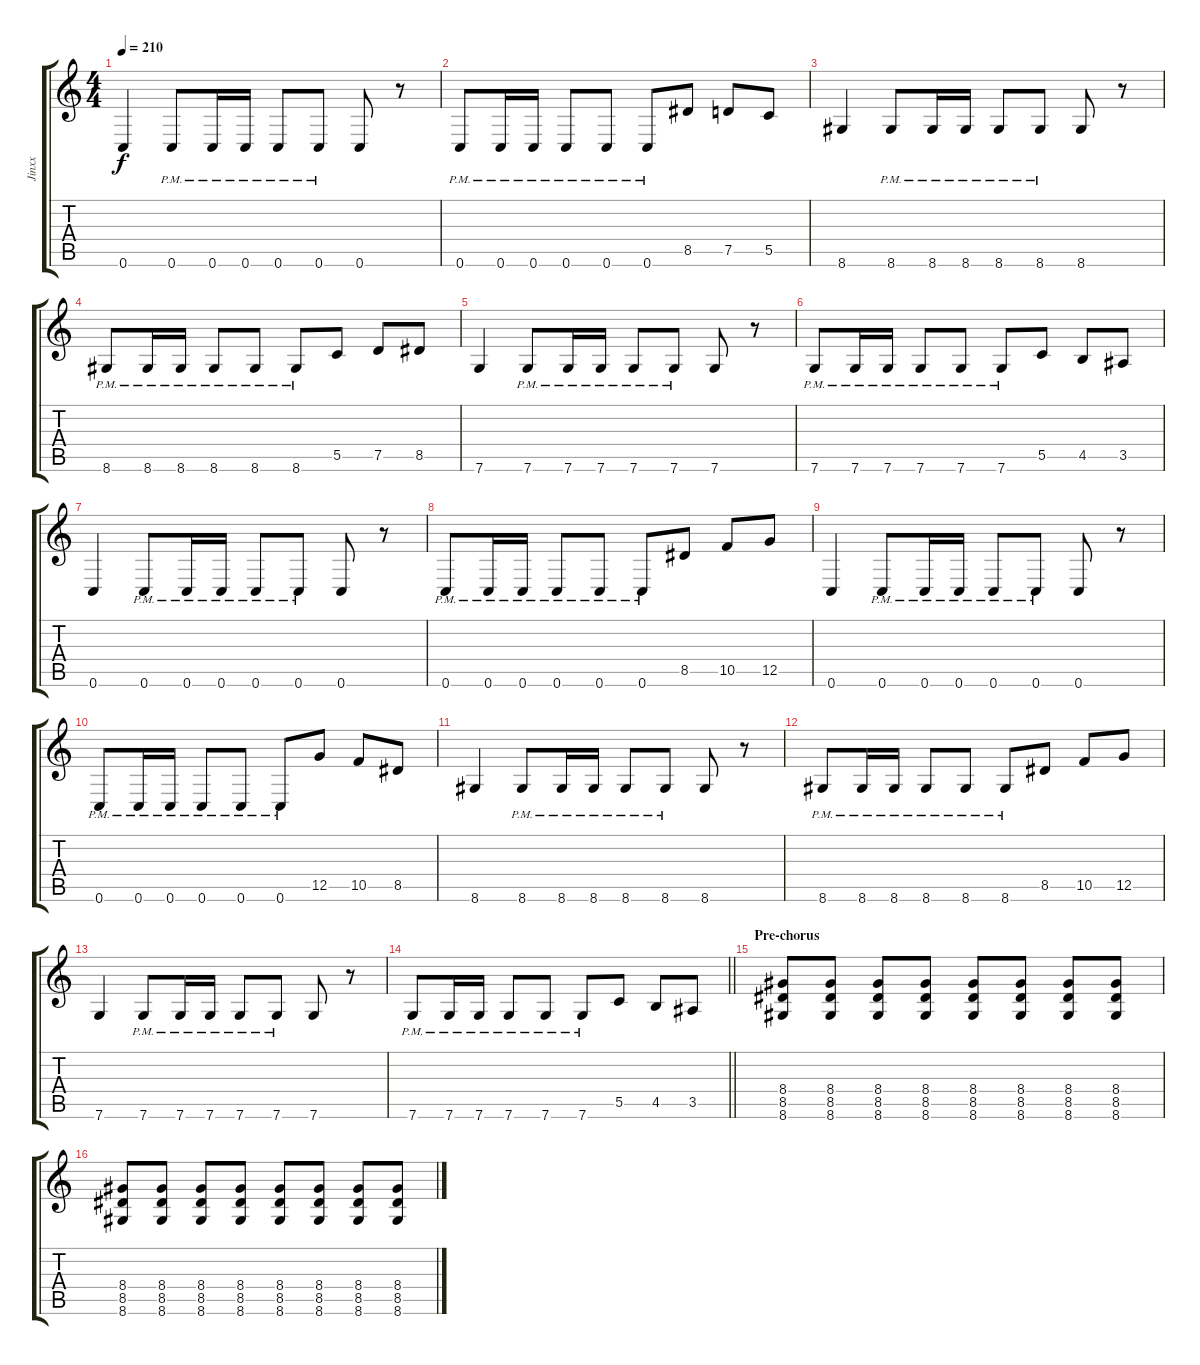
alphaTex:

\track ("Jinxx" "Jinxx") {instrument distortionguitar}
\staff {score tabs}
\tuning (D4 A3 F3 C3 G2 C2) {hide}
\ts (4 4)
\tempo 210
\clef g2
\ks c
0.6.4{dy f} 0.6{pm}.8 0.6{pm}.16 0.6{pm}.16 0.6{pm}.8 0.6{pm}.8 0.6.8 r.8 |
0.6{pm}.8 0.6{pm}.16 0.6{pm}.16 0.6{pm}.8 0.6{pm}.8 0.6{pm}.8 8.5.8 7.5.8 5.5.8 |
8.6.4 8.6{pm}.8 8.6{pm}.16 8.6{pm}.16 8.6{pm}.8 8.6{pm}.8 8.6.8 r.8 |
8.6{pm}.8 8.6{pm}.16 8.6{pm}.16 8.6{pm}.8 8.6{pm}.8 8.6{pm}.8 5.5.8 7.5.8 8.5.8 |
7.6.4 7.6{pm}.8 7.6{pm}.16 7.6{pm}.16 7.6{pm}.8 7.6{pm}.8 7.6.8 r.8 |
7.6{pm}.8 7.6{pm}.16 7.6{pm}.16 7.6{pm}.8 7.6{pm}.8 7.6{pm}.8 5.5.8 4.5.8 3.5.8 |
0.6.4 0.6{pm}.8 0.6{pm}.16 0.6{pm}.16 0.6{pm}.8 0.6{pm}.8 0.6.8 r.8 |
0.6{pm}.8 0.6{pm}.16 0.6{pm}.16 0.6{pm}.8 0.6{pm}.8 0.6{pm}.8 8.5.8 10.5.8 12.5.8 |
0.6.4 0.6{pm}.8 0.6{pm}.16 0.6{pm}.16 0.6{pm}.8 0.6{pm}.8 0.6.8 r.8 |
0.6{pm}.8 0.6{pm}.16 0.6{pm}.16 0.6{pm}.8 0.6{pm}.8 0.6{pm}.8 12.5.8 10.5.8 8.5.8 |
8.6.4 8.6{pm}.8 8.6{pm}.16 8.6{pm}.16 8.6{pm}.8 8.6{pm}.8 8.6.8 r.8 |
8.6{pm}.8 8.6{pm}.16 8.6{pm}.16 8.6{pm}.8 8.6{pm}.8 8.6{pm}.8 8.5.8 10.5.8 12.5.8 |
7.6.4 7.6{pm}.8 7.6{pm}.16 7.6{pm}.16 7.6{pm}.8 7.6{pm}.8 7.6.8 r.8 |
\barLineRight lightlight
7.6{pm}.8 7.6{pm}.16 7.6{pm}.16 7.6{pm}.8 7.6{pm}.8 7.6{pm}.8 5.5.8 4.5.8 3.5.8 |
\section ("" "Pre-chorus")
(8.4 8.5 8.6).8 (8.4 8.5 8.6).8 (8.4 8.5 8.6).8 (8.4 8.5 8.6).8 (8.4 8.5 8.6).8 (8.4 8.5 8.6).8 (8.4 8.5 8.6).8 (8.4 8.5 8.6).8 |
(8.4 8.5 8.6).8 (8.4 8.5 8.6).8 (8.4 8.5 8.6).8 (8.4 8.5 8.6).8 (8.4 8.5 8.6).8 (8.4 8.5 8.6).8 (8.4 8.5 8.6).8 (8.4 8.5 8.6).8
